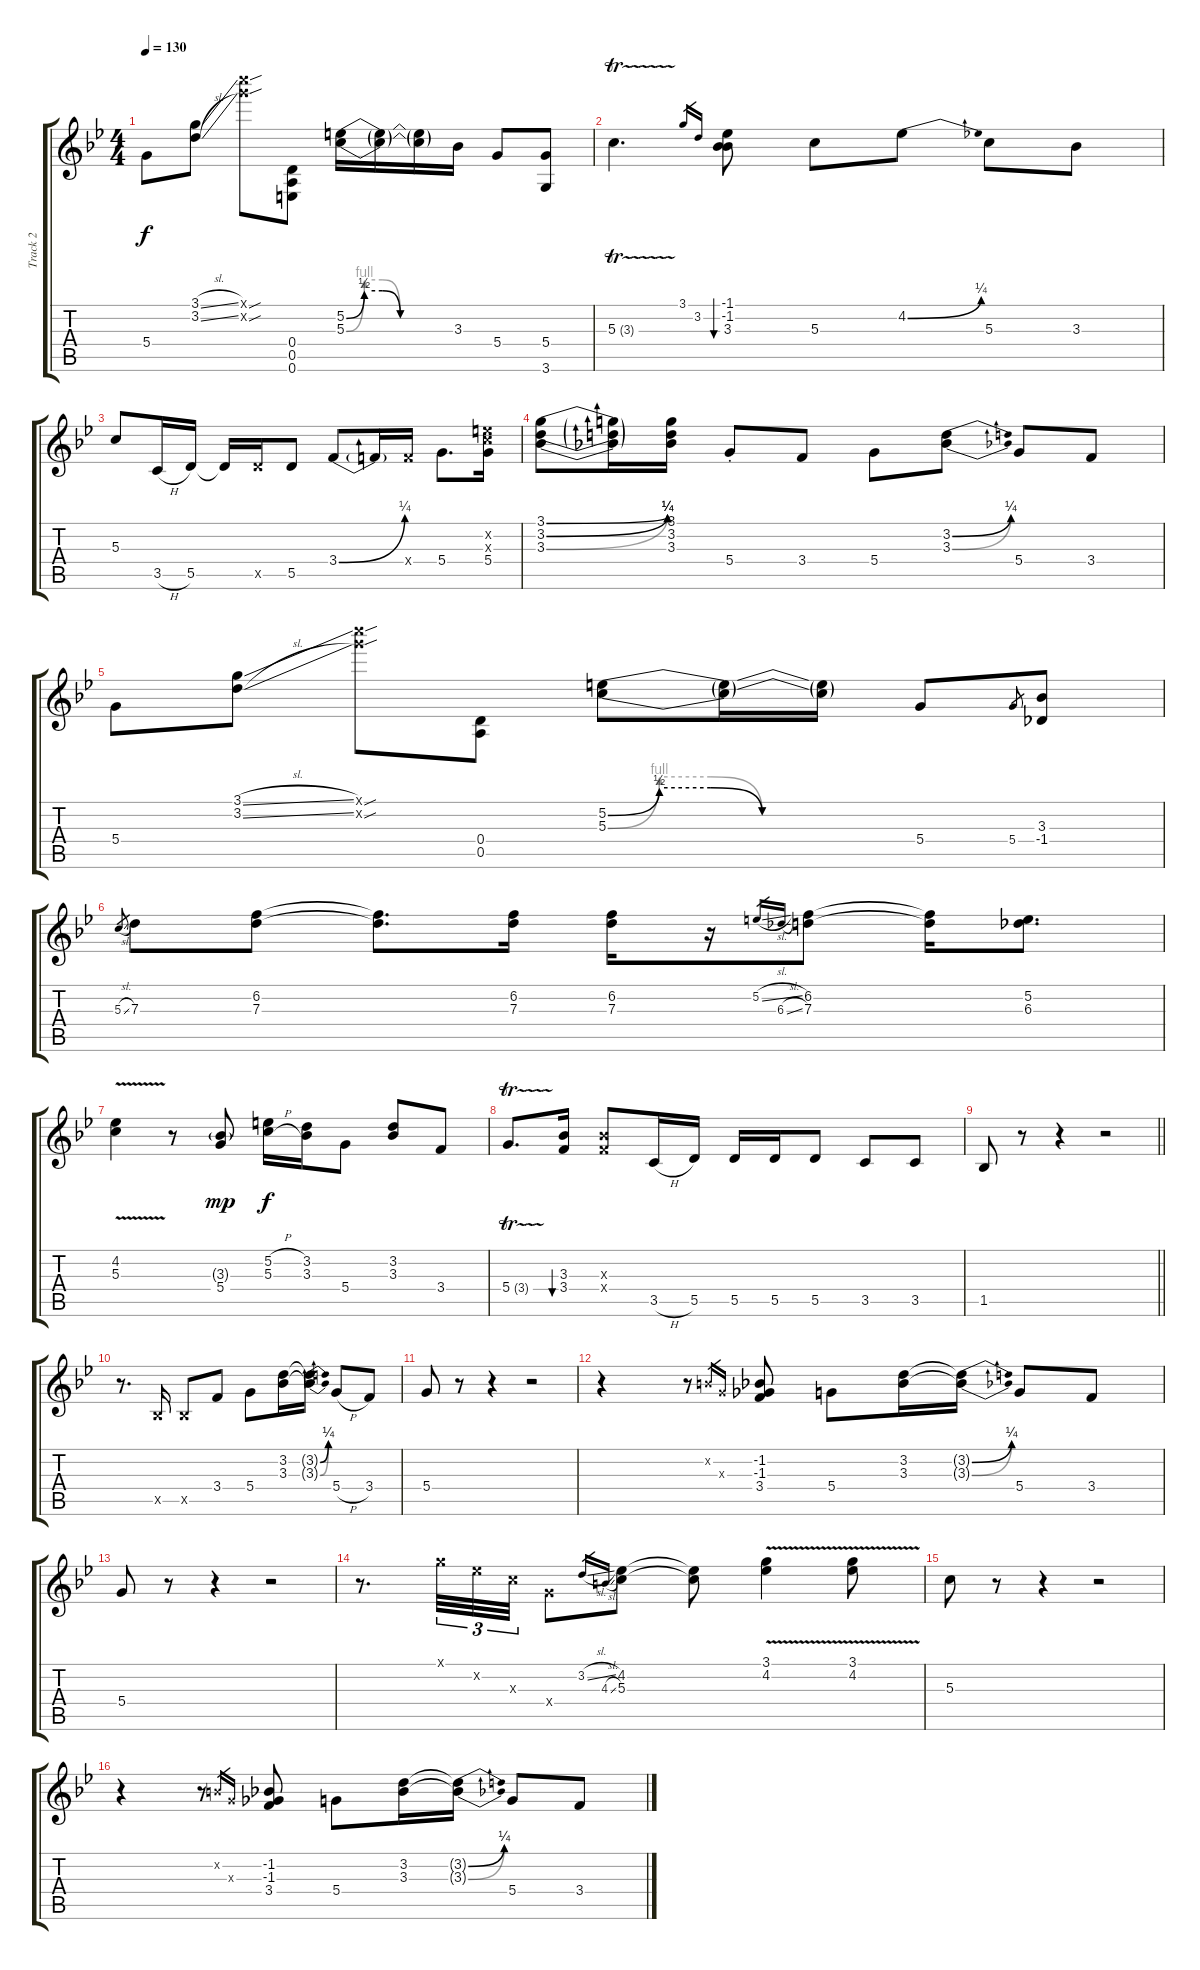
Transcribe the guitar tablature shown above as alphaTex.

\track ("Track 2" "Track 2") {instrument electricguitarjazz}
\staff {score tabs}
\tuning (E4 B3 G3 D3 A2 E2) {hide}
\ts (4 4)
\tempo 130
\clef g2
\ks gminor
5.4.8{dy f} (3.1{sl} 3.2{sl}).8 (20.1{sou x} 20.2{sou x}).8 (0.4 0.5 0.6).8 (5.2{be (custom 0 0 10 2 20 2 30 0 60 0)} 5.3{be (custom 0 0 10 4 20 4 30 0 60 0)}).16 (5.2{t} 5.3{t}).16 (5.2{t} 5.3{t}).16 3.3.16 5.4.8 (5.4 3.6).8 |
5.3{tr (3 32)}.4{d} 3.1.16{gr} 3.2.16{gr} (-1.1 -1.2 3.3).8{bu 120} 5.3.8 4.2{be (bend 0 0 60 1)}.8 5.3.8 3.3.8 |
5.3.8 3.5{h}.16 5.5.16 5.5{t}.16 5.5{x}.16 5.5.8 3.4{be (bend 0 0 60 1)}.8 3.4{t}.16 3.4{x}.16 5.4.8{d} (5.2{x} 5.3{x} 5.4).16 |
(3.1{be (bend 0 0 60 1)} 3.2{be (bend 0 0 60 1)} 3.3{be (bend 0 0 60 1)}).8 (3.1{t} 3.2{t} 3.3{t}).16 (3.1 3.2 3.3).16 5.4{st}.8 3.4.8 5.4.8 (3.2{be (bend 0 0 60 1)} 3.3{be (bend 0 0 60 1)}).8 5.4.8 3.4.8 |
5.4.8 (3.1{sl} 3.2{sl}).8 (20.1{sou x} 20.2{sou x}).8 (0.4 0.5).8 (5.2{be (custom 0 0 10 2 20 2 30 0 60 0)} 5.3{be (custom 0 0 10 4 20 4 30 0 60 0)}).8 (5.2{t} 5.3{t}).16 (5.2{t} 5.3{t}).16 5.4.8 5.4.8{gr} (3.3 -1.4).8 |
5.3{sl}.8{gr} 7.3.8 (6.2 7.3).8 (6.2{t} 7.3{t}).8{d} (6.2 7.3).16 (6.2 7.3).16 r.16 5.2{sl}.16{gr} 6.3{sl}.16{gr} (6.2 7.3).8 (6.2{t} 7.3{t}).16 (5.2 6.3).8{d} |
(4.2{v} 5.3{v}).4 r.8 (3.3{g} 5.4).8{dy mp} (5.2{h} 5.3{h}).16{dy f} (3.2 3.3).16 5.4.8 (3.2 3.3).8 3.4.8 |
5.4{tr (3 32)}.8{d} (3.3 3.4).16{bu 120} (3.3{x} 3.4{x}).8 3.5{h}.16 5.5.16 5.5.16 5.5.16 5.5.8 3.5.8 3.5.8 |
\barLineRight lightlight
1.5.8 r.8 r.4 r.2 |
r.8{d} 1.5{x}.16 1.5{x}.8 3.4.8 5.4.8 (3.2 3.3).16 (3.2{be (bend 0 0 60 1) t} 3.3{be (bend 0 0 60 1) t}).16 5.4{h}.8 3.4.8 |
5.4.8 r.8 r.4 r.2 |
r.4 r.8 0.2{x}.16{gr} 0.3{x}.16{gr} (-1.2 -1.3 3.4).8 5.4.8 (3.2 3.3).16 (3.2{be (bend 0 0 60 1) t} 3.3{be (bend 0 0 60 1) t}).16 5.4.8 3.4.8 |
5.4.8 r.8 r.4 r.2 |
r.8{d} 3.1{x}.32{tu (3 2)} 4.2{x}.32{tu (3 2)} 5.3{x}.32{tu (3 2)} 5.4{x}.8 3.2{sl}.16{gr} 4.3{sl}.16{gr} (4.2 5.3).8 (4.2{t} 5.3{t}).8 (3.1{v} 4.2{v}).4 (3.1{v} 4.2{v}).8 |
5.3.8 r.8 r.4 r.2 |
r.4 r.8 0.2{x}.16{gr} 0.3{x}.16{gr} (-1.2 -1.3 3.4).8 5.4.8 (3.2 3.3).16 (3.2{be (bend 0 0 60 1) t} 3.3{be (bend 0 0 60 1) t}).16 5.4.8 3.4.8
